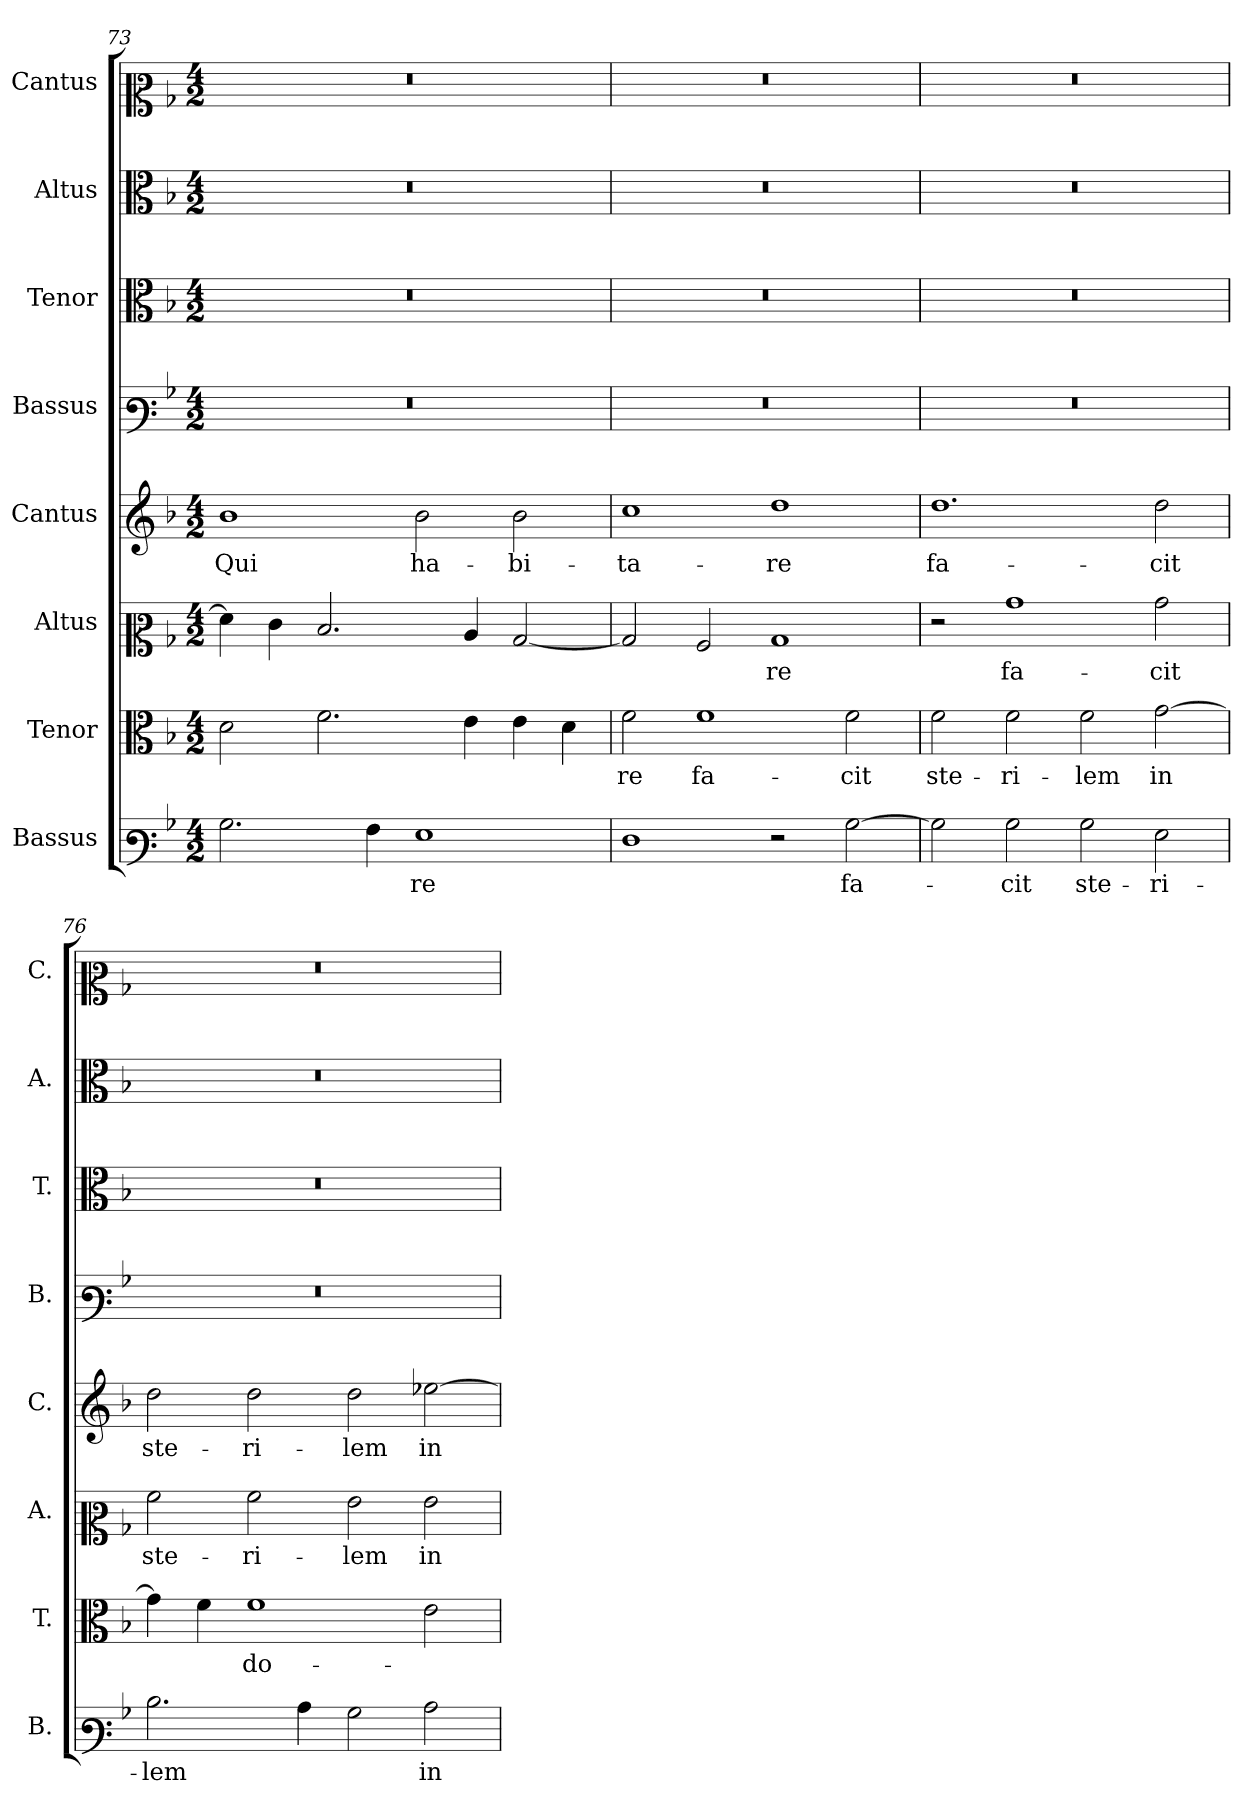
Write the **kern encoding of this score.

**kern	**text	**kern	**text	**kern	**text	**kern	**text	**kern	**kern	**kern	**kern
*part8	*part8	*part7	*part7	*part6	*part6	*part5	*part5	*part4	*part3	*part2	*part1
*staff8	*staff8	*staff7	*staff7	*staff6	*staff6	*staff5	*staff5	*staff4	*staff3	*staff2	*staff1
*I"Bassus	*	*I"Tenor	*	*I"Altus	*	*I"Cantus	*	*I"Bassus	*I"Tenor	*I"Altus	*I"Cantus
*I'B.	*	*I'T.	*	*I'A.	*	*I'C.	*	*I'B.	*I'T.	*I'A.	*I'C.
*clefF3	*	*clefC3	*	*clefC2	*	*clefG2	*	*clefF3	*clefC3	*clefC3	*clefC2
*k[b-]	*	*k[b-]	*	*k[b-]	*	*k[b-]	*	*k[b-]	*k[b-]	*k[b-]	*k[b-]
*M4/2	*	*M4/2	*	*M4/2	*	*M4/2	*	*M4/2	*M4/2	*M4/2	*M4/2
=73	=73	=73	=73	=73	=73	=73	=73	=73	=73	=73	=73
!	!	!	!	!	!	!	!LO:LY:b	!	!	!	!
2.B-\	.	2d\	.	4f\]	.	1b-	Qui	0r	0r	0r	0r
.	.	.	.	4e\	.	.	.	.	.	.	.
.	.	2.f\	.	2.d/	.	.	.	.	.	.	.
4A\	.	.	.	.	.	.	.	.	.	.	.
!	!LO:LY:b	!	!	!	!	!	!LO:LY:b	!	!	!	!
1G	-re	.	.	.	.	2b-\	ha-	.	.	.	.
.	.	4e\	.	4c/	.	.	.	.	.	.	.
!	!	!	!	!	!	!	!LO:LY:b	!	!	!	!
.	.	4e\	.	[2B-/	.	2b-\	-bi-	.	.	.	.
.	.	4d\	.	.	.	.	.	.	.	.	.
!!LO:LB:g=z
=74	=74	=74	=74	=74	=74	=74	=74	=74	=74	=74	=74
!	!	!	!LO:LY:b	!	!	!	!LO:LY:b	!	!	!	!
1F	.	2f\	-re	2B-/]	.	1cc	-ta-	0r	0r	0r	0r
!	!	!	!LO:LY:b	!	!	!	!	!	!	!	!
.	.	1f	fa-	2A/	.	.	.	.	.	.	.
!	!	!	!	!	!LO:LY:b	!	!LO:LY:b	!	!	!	!
2r	.	.	.	1B-	-re	1dd	-re	.	.	.	.
!	!LO:LY:b	!	!LO:LY:b	!	!	!	!	!	!	!	!
[2B-\	fa-	2f\	-cit	.	.	.	.	.	.	.	.
=75	=75	=75	=75	=75	=75	=75	=75	=75	=75	=75	=75
!	!	!	!LO:LY:b	!	!	!	!LO:LY:b	!	!	!	!
2B-\]	.	2f\	ste-	2r	.	1.dd	fa-	0r	0r	0r	0r
!	!LO:LY:b	!	!LO:LY:b	!	!LO:LY:b	!	!	!	!	!	!
2B-\	cit	2f\	-ri-	1b-	fa-	.	.	.	.	.	.
!	!LO:LY:b	!	!LO:LY:b	!	!	!	!	!	!	!	!
2B-\	ste-	2f\	-lem	.	.	.	.	.	.	.	.
!	!LO:LY:b	!	!LO:LY:b	!	!LO:LY:b	!	!LO:LY:b	!	!	!	!
2G\	-ri-	[2g\	in	2b-\	-cit	2dd\	-cit	.	.	.	.
=76	=76	=76	=76	=76	=76	=76	=76	=76	=76	=76	=76
!	!LO:LY:b	!	!	!	!LO:LY:b	!	!LO:LY:b	!	!	!	!
2.d\	-lem	4g\]	.	2a\	ste-	2dd\	ste-	0r	0r	0r	0r
.	.	4f\	.	.	.	.	.	.	.	.	.
!	!	!	!LO:LY:b	!	!LO:LY:b	!	!LO:LY:b	!	!	!	!
.	.	1f	do-	2a\	-ri-	2dd\	-ri-	.	.	.	.
4c\	.	.	.	.	.	.	.	.	.	.	.
!	!	!	!	!	!LO:LY:b	!	!LO:LY:b	!	!	!	!
2B-\	.	.	.	2g\	-lem	2dd\	-lem	.	.	.	.
!	!LO:LY:b	!	!	!	!LO:LY:b	!	!LO:LY:b	!	!	!	!
2c\	in	2e\	.	2g\	in	[2ee-X\	in-	.	.	.	.
=	=	=	=	=	=	=	=	=	=	=	=
*-	*-	*-	*-	*-	*-	*-	*-	*-	*-	*-	*-
